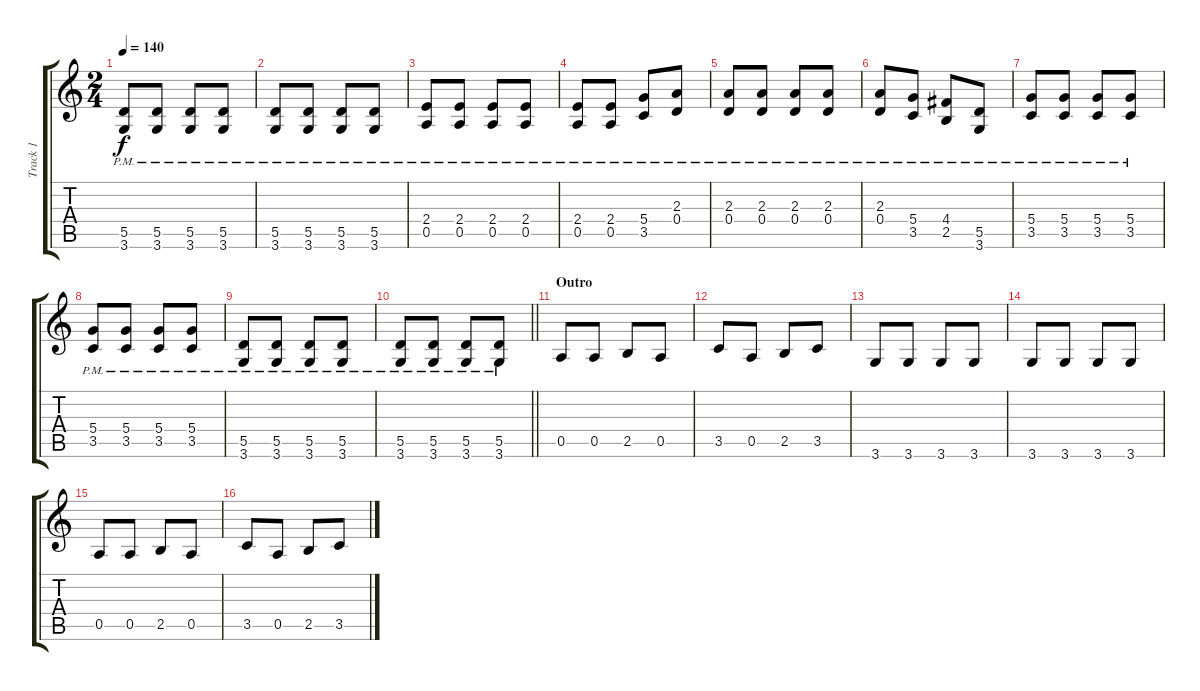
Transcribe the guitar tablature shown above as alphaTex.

\track ("Track 1" "Track 1") {instrument acousticguitarsteel}
\staff {score tabs}
\tuning (E4 B3 G3 D3 A2 E2) {hide}
\ts (2 4)
\tempo 140
\clef g2
\ks c
(5.5 3.6{pm}).8{dy f} (5.5{pm} 3.6{pm}).8 (5.5 3.6{pm}).8 (5.5 3.6{pm}).8 |
(5.5 3.6{pm}).8 (5.5{pm} 3.6{pm}).8 (5.5 3.6{pm}).8 (5.5 3.6{pm}).8 |
(2.4 0.5{pm}).8 (2.4 0.5{pm}).8 (2.4 0.5{pm}).8 (2.4 0.5{pm}).8 |
(2.4{pm} 0.5).8 (2.4{pm} 0.5).8 (5.4{pm} 3.5).8 (2.3{pm} 0.4).8 |
(2.3{pm} 0.4).8 (2.3{pm} 0.4).8 (2.3{pm} 0.4).8 (2.3{pm} 0.4).8 |
(2.3 0.4{pm}).8 (5.4 3.5{pm}).8 (4.4 2.5{pm}).8 (5.5 3.6{pm}).8 |
(5.4 3.5{pm}).8 (5.4 3.5{pm}).8 (5.4 3.5{pm}).8 (5.4 3.5{pm}).8 |
(5.4 3.5{pm}).8 (5.4 3.5{pm}).8 (5.4 3.5{pm}).8 (5.4 3.5{pm}).8 |
(5.5 3.6{pm}).8 (5.5{pm} 3.6{pm}).8 (5.5 3.6{pm}).8 (5.5 3.6{pm}).8 |
\barLineRight lightlight
(5.5 3.6{pm}).8 (5.5{pm} 3.6{pm}).8 (5.5 3.6{pm}).8 (5.5 3.6{pm}).8 |
\section ("" "Outro ")
0.5.8 0.5.8 2.5.8 0.5.8 |
3.5.8 0.5.8 2.5.8 3.5.8 |
3.6.8 3.6.8 3.6.8 3.6.8 |
3.6.8 3.6.8 3.6.8 3.6.8 |
0.5.8 0.5.8 2.5.8 0.5.8 |
3.5.8 0.5.8 2.5.8 3.5.8
